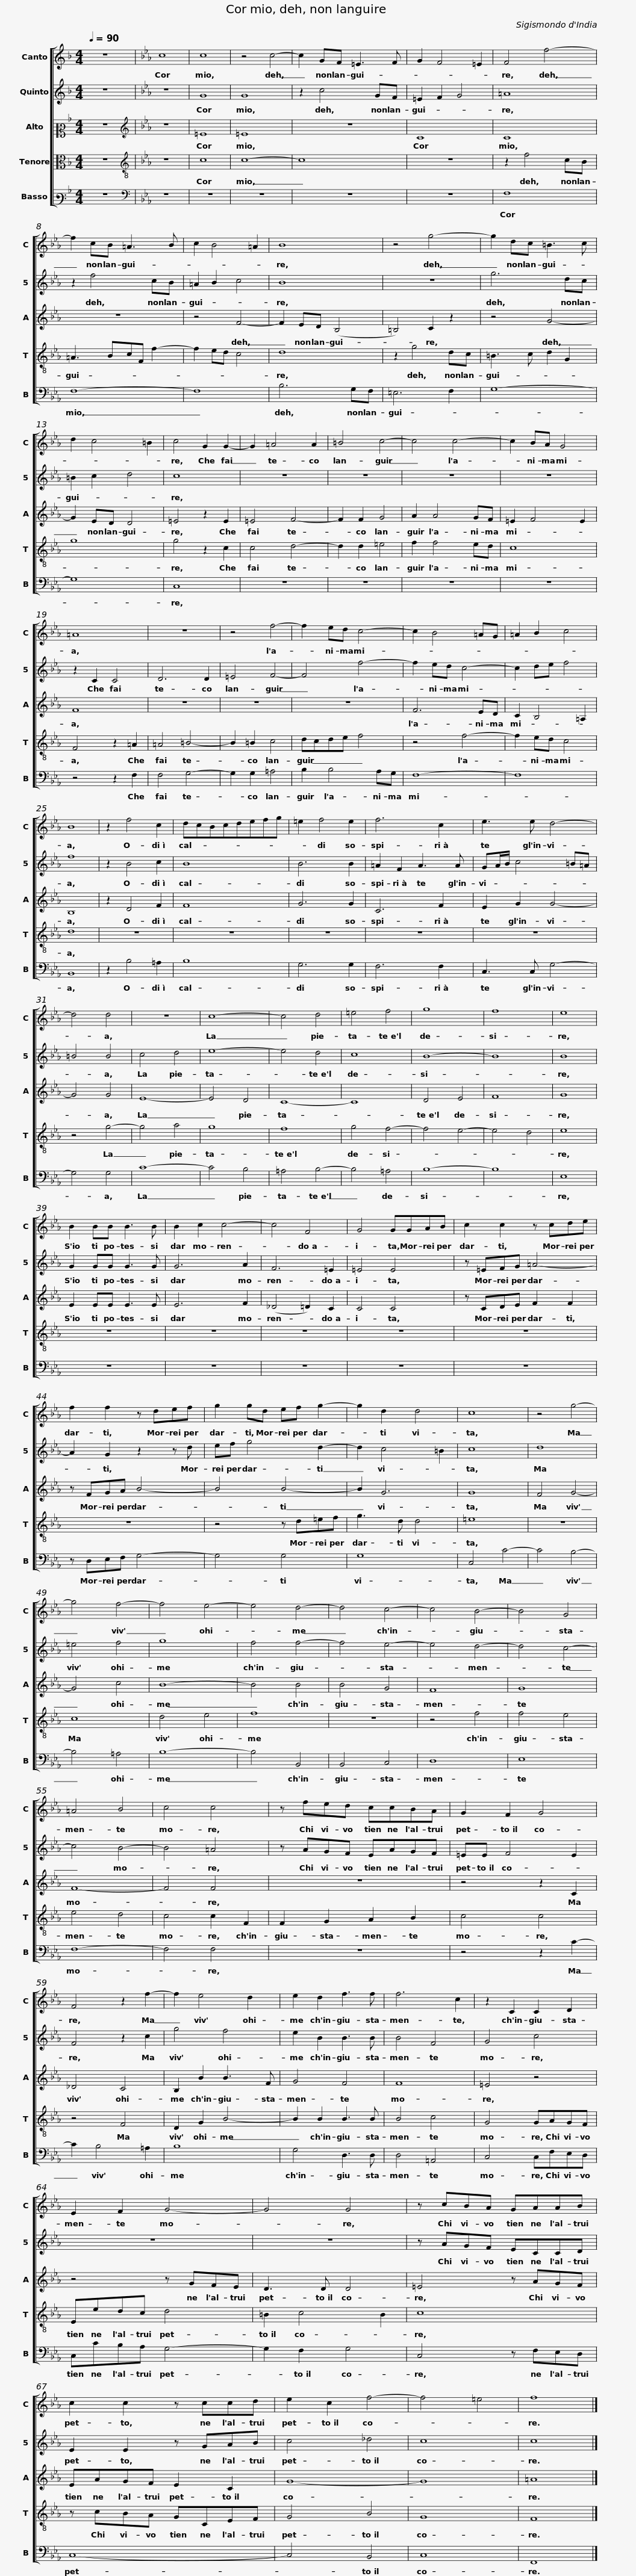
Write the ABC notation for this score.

X:1
%%score [ 1 2 3 4 5 ]
L:1/8
Q:1/4=90
M:4/4
I:linebreak $
K:F
V:1 treble
V:2 treble
V:3 alto2
V:4 alto
V:5 bass3
V:1
 z8 |[K:Eb] c8 | c8 | z4 c4- | c2 GF =E3 F | %5
 G2 F4 =E2 | F4 f4- |$ f2 cB =A3 B | c2 B4 =A2 | B8 | %10
 z4 g4- | g2 dc =B3 c |$ d2 c4 =B2 | c4 G2 G2- | G2 =A4 A2 | %15
 =B4 c4- | c4 c4- | c2 BA G4 | =A8 |$ z8 | %20
 z4 f4- | f2 ed c4- | c2 B4 =AG | =A2 B2 c4 | B8 | %25
 z2 f4 c2 |$ dcBcdefg | =e2 f4 e2 | f6 c2 | e3 e d4- | %30
 d4 d4 | z8 | c8- |$ c4 d4 | =e4 f4 | %35
 g8 | f8 | e8 | B2 BB B3 B | B2 c2 c4- | %40
 c4 F4 |$ G4 GGAB | c2 c2 z cde | f2 f2 z def | g2 gd ef g2- |$ %45
 g2 d2 d4 | c8 | z4 g4- | g4 f4- | f4 e4- | %50
 e4 d4- | d4 c4- | c4 B4- | B4 G4 |$ =A4 B4 | %55
 c4 c4 | z fed ccBA | G2 F2 G4 | F4 z2 f2- | f2 e4 d2 |$ %60
 e2 d2 f3 f | f6 c2 | z2 C2 C2 D2 | E2 F2 G4- | G4 G4 |$ %65
 z cBA GAAB | c2 c2 z ccd | e2 c2 f4- | f4 =e4 | f8 |] %70
V:2
 z8 |[K:Eb] z8 | G8 | G8 | z2 c4 GF | %5
 =E2 F2 G4 | =A8 |$ z2 f4 cB | =A2 B2 c4 | B8 | %10
 z8 | g6 dc |$ =B2 c2 d4 | c8 | z8 | %15
 z8 | z8 | z8 | z2 C2 C4 |$ D6 D2 | %20
 =E4 F4- | F4 f4- | f2 ed c4- | c2 de f4 | f8 | %25
 z2 B4 c2 |$ B8 | B6 B2 | =A2 F2 A3 A | GA/B/ c4 =B=A | %30
 =B4 B4 | c4 d4 | e8- |$ e4 d4 | c8 | %35
 B8- | B8 | B8 | G2 GG G3 G | G6 A2 | %40
 F6 =E2 |$ =E4 E4 | z =EFG =A4- | A2 G2 z2 z d | ef g4 d2- |$ %45
 d2 c4 =B2 | c8 | d8 | =e4 f4 | g8 | %50
 f4 f4- | f4 e4- | e4 d4- | d4 c4- |$ c4 B4- | %55
 B4 =A4 | z AGF EAGF | =EE F4 E2 | F4 z2 c2 | g4 f4 |$ %60
 e2 B2 B3 B | B4 F4 | G4 c4 | z8 | z8 |$ %65
 z AGF ECCD | E2 E2 z GAB | c4 _d4 | c8 | c8 |] %70
V:3
 z8 |[K:Eb][K:treble] z8 | =E8 | =E8 | z8 | %5
 C8 | C8 |$ z8 | z4 F4- | F2 ED (B,4 | %10
 =B,4) C2 z2 | z4 G4- |$ G2 ED D4 | =E4 z2 E2 | =E4 F4- | %15
 F2 F2 G4 | A2 A4 GF | =E2 F4 E2 | F8 |$ z8 | %20
 z8 | z8 | F6 ED | C2 B,4 =A,2 | B,8 | %25
 z2 D4 F2 |$ F8 | G6 G2 | C6 F2 | E2 G2 G4- | %30
 G4 G4 | E8- | E4 D4 |$ C8- | C8 | %35
 D4 E4 | F8 | G8 | E2 EE E3 E | E6 F2 | %40
 (_D4 =D2) C2 |$ C4 C4 | z CDE F2 F2 | z FGA B4- | B4 B4- |$ %45
 B2 G6 | G8 | F4 G4- | G4 c4 | B8- | %50
 B4 B4 | B4 G4 | F8 | G8 |$ F8- | %55
 F4 F4 | z8 | z4 z2 C2 | _D4 C4 | B,2 B2 B3 F |$ %60
 G4 F4 | F8 | =E4 z4 | z4 z GFE | D3 D D4 |$ %65
 =E4 z AGF | EAGF E2 C2 | G8- | G8 | =A8 |] %70
V:4
 z8 |[K:Eb][K:treble-8] z8 | c8 | c8- | c8 | %5
 z8 | z2 f4 cB |$ =A3 BcF f2- | f2 ed c4 | d8 | %10
 z2 g4 dc | =B3 c d2 G2 |$ g8 | g4 z2 c2 | c4 d4- | %15
 d2 d2 =e4 | f2 f4 ed | c8 | F4 z2 =A2 |$ =A4 =B4- | %20
 B2 =B2 c4 | dcde f4 | z4 f4- | f2 ed c4 | d8 | %25
 z8 |$ z8 | z8 | z8 | z8 | %30
 z4 g4- | g4 a4 | g8 |$ f8 | g4 f4- | %35
 f4 e4- | e4 d4 | e8 | z8 | z8 | %40
 z8 |$ z8 | z8 | z8 | z4 z d=ef |$ %45
 g3 d d4 | =e8 | z8 | c8 | d4 e4 | %50
 f8 | z8 | z4 f4 | f4 e4 |$ e4 d4 | %55
 c4 c2 F2 | F2 G2 A2 B2 | c4 c4 | z4 F4 | D2 G2 B4- |$ %60
 B2 B2 B3 B | B4 c4 | G4 GAGF | Eedc d4 | =B2 c4 B2 |$ %65
 c8 | z cBA GCEF | G4 B4 | G8 | F8 |] %70
V:5
 z8 |[K:Eb][K:bass] z8 | z8 | z8 | z8 | %5
 z8 | F,8 |$ F,8- | F,8 | B,6 G,F, | %10
 =E,6 F,2 | G,8- |$ G,8 | C,8 | z8 | %15
 z8 | z8 | z8 | z4 z2 F,2 |$ F,4 G,4- | %20
 G,2 G,2 =A,4 | B,2 B,4 A,G, | F,8- | F,8 | B,,8 | %25
 z2 B,4 =A,2 |$ B,8 | G,6 G,2 | F,6 F,2 | C,3 C, G,4- | %30
 G,4 G,4 | C8- | C4 B,4 |$ =A,4 B,4- | B,4 =A,4 | %35
 B,8- | B,8 | E,8 | z8 | z8 | %40
 z8 |$ z8 | z8 | z D,E,F, G,4- | G,4 G,4 |$ %45
 G,8 | C,4 C4- | C4 B,4- | B,4 =A,4 | B,8- | %50
 B,4 B,,4 | B,,4 C,4 | D,8 | E,8 |$ F,8- | %55
 F,4 F,4 | z8 | z4 z2 C2- | C2 B,4 =A,2 | B,8 |$ %60
 G,4 D,3 D, | D,4 =A,,4 | C,4 C,F,E,D, | C,CB,A, G,4- | G,2 F,2 G,4 |$ %65
 C,4 z F,E,D, | C,8- | C,4 B,,4 | C,8 | F,,8 |] %70
